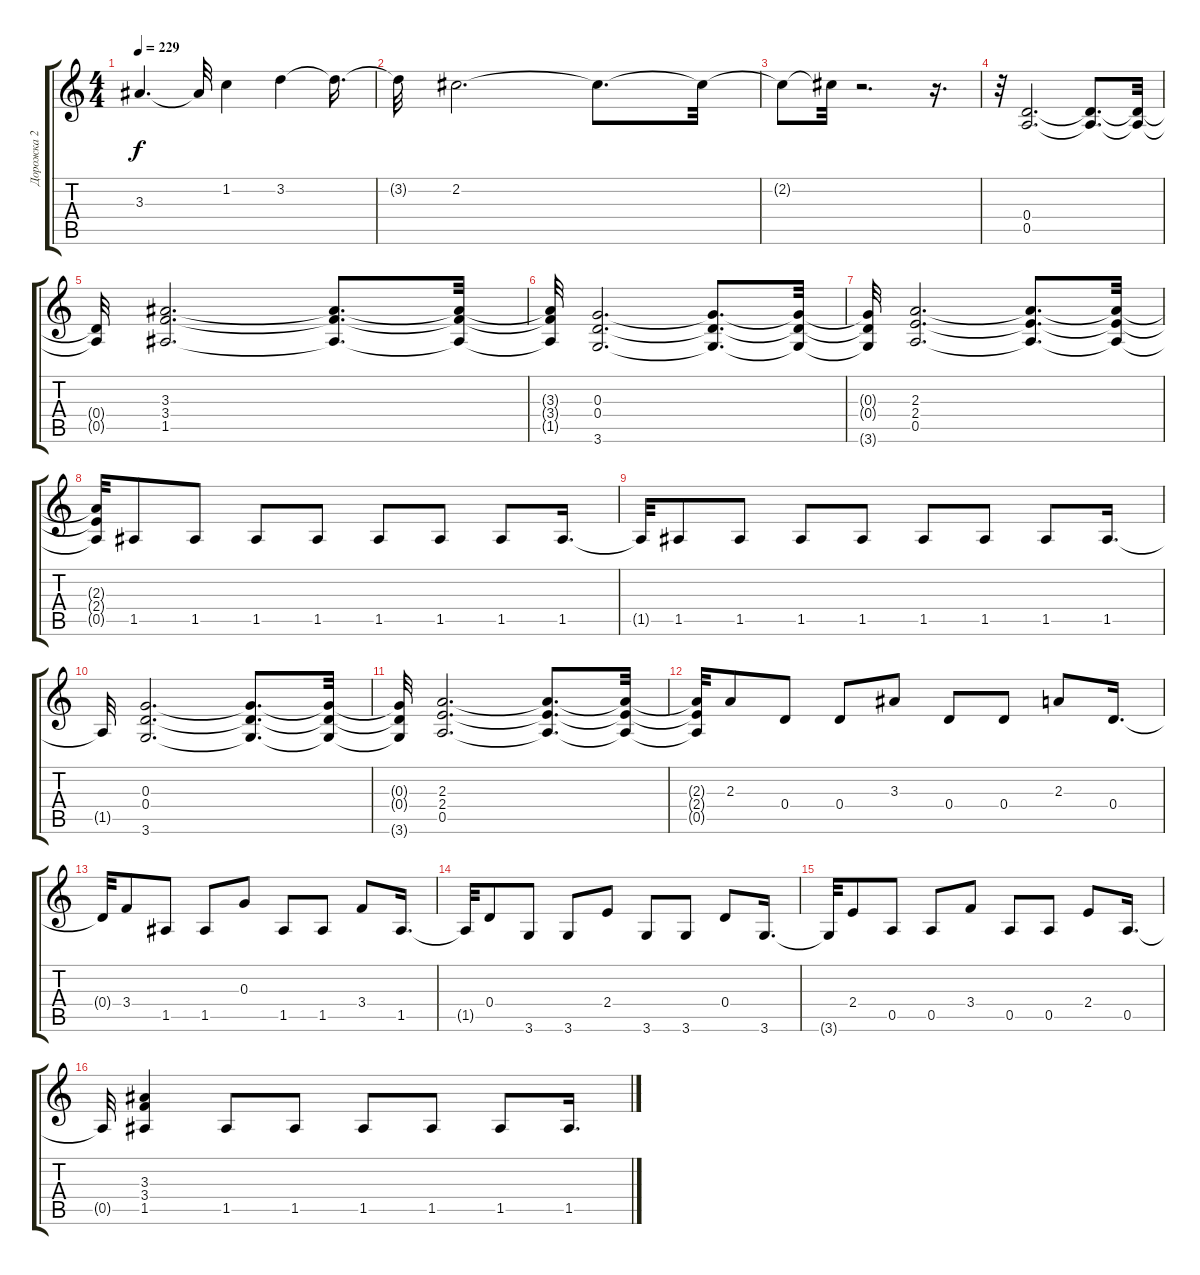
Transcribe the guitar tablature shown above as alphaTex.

\track ("Дорожка 2" "Дорожка 2") {instrument overdrivenguitar}
\staff {score tabs}
\tuning (E4 B3 G3 D3 A2 E2) {hide}
\ts (4 4)
\tempo 229
\clef g2
\ks c
3.3{t}.4{d dy f} 3.3{t}.32 1.2.4 3.2.4 3.2{t}.16{d} |
3.2{t}.32 2.2.2{d} 2.2{t}.8{d} 2.2{t}.32 |
2.2{t}.8 2.2{t}.32 r.2{d} r.16{d} |
r.32 (0.4 0.5).2{d} (0.4{t} 0.5{t}).8{d} (0.4{t} 0.5{t}).32 |
(0.4{t} 0.5{t}).32 (3.3 3.4 1.5).2{d} (3.3{t} 3.4{t} 1.5{t}).8{d} (3.3{t} 3.4{t} 1.5{t}).32 |
(3.3{t} 3.4{t} 1.5{t}).32 (0.3 0.4 3.6).2{d} (0.3{t} 0.4{t} 3.6{t}).8{d} (0.3{t} 0.4{t} 3.6{t}).32 |
(0.3{t} 0.4{t} 3.6{t}).32 (2.3 2.4 0.5).2{d} (2.3{t} 2.4{t} 0.5{t}).8{d} (2.3{t} 2.4{t} 0.5{t}).32 |
(2.3{t} 2.4{t} 0.5{t}).32 1.5.8 1.5.8 1.5.8 1.5.8 1.5.8 1.5.8 1.5.8 1.5.16{d} |
1.5{t}.32 1.5.8 1.5.8 1.5.8 1.5.8 1.5.8 1.5.8 1.5.8 1.5.16{d} |
1.5{t}.32 (0.3 0.4 3.6).2{d} (0.3{t} 0.4{t} 3.6{t}).8{d} (0.3{t} 0.4{t} 3.6{t}).32 |
(0.3{t} 0.4{t} 3.6{t}).32 (2.3 2.4 0.5).2{d} (2.3{t} 2.4{t} 0.5{t}).8{d} (2.3{t} 2.4{t} 0.5{t}).32 |
(2.3{t} 2.4{t} 0.5{t}).32 2.3.8 0.4.8 0.4.8 3.3.8 0.4.8 0.4.8 2.3.8 0.4.16{d} |
0.4{t}.32 3.4.8 1.5.8 1.5.8 0.3.8 1.5.8 1.5.8 3.4.8 1.5.16{d} |
1.5{t}.32 0.4.8 3.6.8 3.6.8 2.4.8 3.6.8 3.6.8 0.4.8 3.6.16{d} |
3.6{t}.32 2.4.8 0.5.8 0.5.8 3.4.8 0.5.8 0.5.8 2.4.8 0.5.16{d} |
0.5{t}.32 (3.3 3.4 1.5).4 1.5.8 1.5.8 1.5.8 1.5.8 1.5.8 1.5.16{d}
